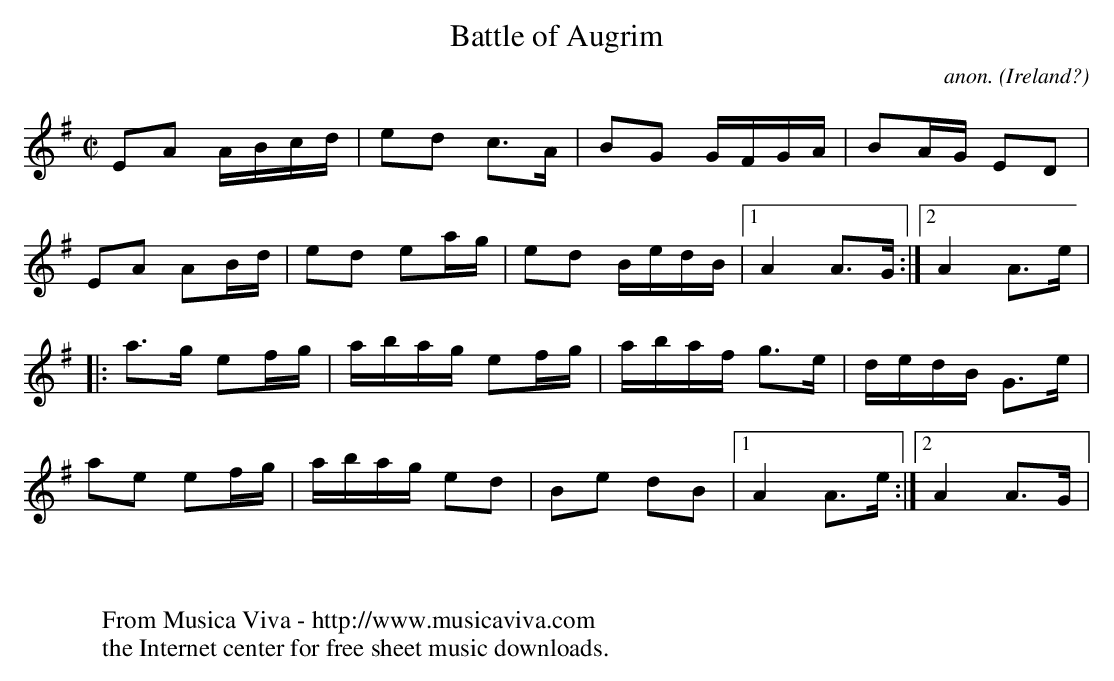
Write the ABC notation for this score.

X:1
T:Battle of Augrim
C:anon.
O:Ireland?
M:C|
L:1/16
K:Ador
E2A2 ABcd | e2d2 c3A | B2G2 GFGA | B2AG E2D2 |
E2A2 A2Bd| e2d2 e2ag| e2d2 BedB |1 A4 A3G :|2 A4 A3e |
|: a3g e2fg | abag e2fg | abaf g3e | dedB G3e |
a2e2 e2fg | abag e2d2 | B2e2 d2B2 |1 A4 A3e :|2 A4 A3G |
W:
W:
W:  From Musica Viva - http://www.musicaviva.com
W:  the Internet center for free sheet music downloads.
